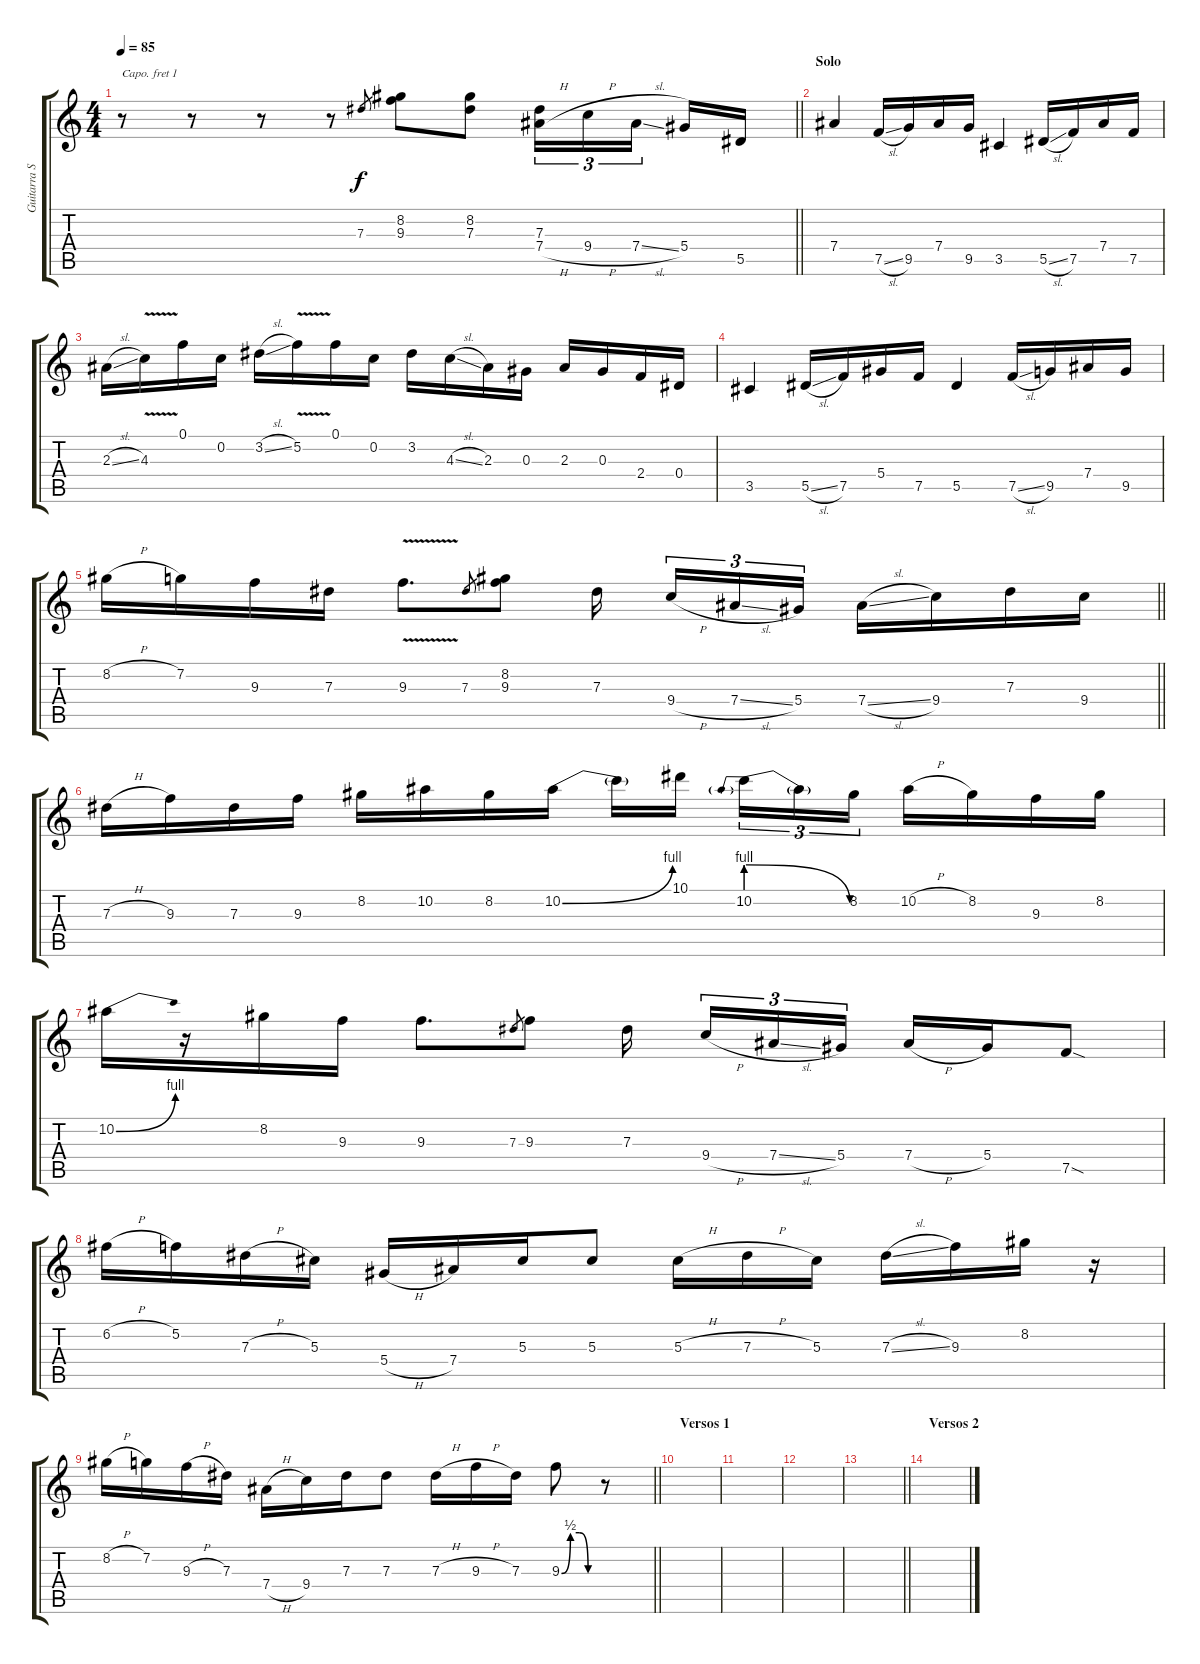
\track ("Guitarra Solo" "Guitarra S") {instrument overdrivenguitar}
\staff {score tabs}
\capo 1
\tuning (E4 B3 G3 D3 A2 E2) {hide}
\ts (4 4)
\tempo 85
\clef g2
\barLineRight lightlight
\ks c
r.8{dy f} r.8 r.8 r.8 7.3.8{gr} (8.2 9.3).8 (8.2 7.3).8 (7.3 7.4{h}).16{tu (3 2)} 9.4{h}.16{tu (3 2)} 7.4{sl}.16{tu (3 2) beam splitsecondary} 5.4.16 5.5.16 |
\section ("" "Solo")
7.4.4 7.5{sl}.16 9.5.16 7.4.16 9.5.16 3.5.4 5.5{sl}.16 7.5.16 7.4.16 7.5.16 |
2.3{sl}.16 4.3{v}.16 0.1.16 0.2.16 3.2{sl}.16 5.2{v}.16 0.1.16 0.2.16 3.2.16 4.3{sl}.16 2.3.16 0.3.16 2.3.16 0.3.16 2.4.16 0.4.16 |
3.5.4 5.5{sl}.16 7.5.16 5.4.16 7.5.16 5.5.4 7.5{sl}.16 9.5.16 7.4.16 9.5.16 |
\barLineRight lightlight
8.2{h}.16 7.2.16 9.3.16 7.3.16 9.3{v}.8{d} 7.3.8{gr} (8.2 9.3).8 7.3.16{beam splitsecondary} 9.4{h}.16{tu (3 2)} 7.4{sl}.16{tu (3 2)} 5.4.16{tu (3 2)} 7.4{sl}.16 9.4.16 7.3.16 9.4.16 |
7.3{h}.16 9.3.16 7.3.16 9.3.16 8.2.16 10.2.16 8.2.16 10.2{be (bend 0 0 60 4)}.16 10.2{t}.16 10.1.16{beam splitsecondary} 10.2{be (prebendrelease 0 4 60 0)}.16{tu (3 2)} 10.2{t}.16{tu (3 2)} 8.2.16{tu (3 2)} 10.2{h}.16 8.2.16 9.3.16 8.2.16 |
10.2{be (bend 0 0 60 4)}.16 r.16 8.2.16 9.3.16 9.3.8{d} 7.3.8{gr} 9.3.8 7.3.16{beam splitsecondary} 9.4{h}.16{tu (3 2)} 7.4{sl}.16{tu (3 2)} 5.4.16{tu (3 2)} 7.4{h}.16 5.4.16 7.5{sod}.8 |
6.2{h}.16 5.2.16 7.3{h}.16 5.3.16 5.4{h}.16 7.4.16 5.3.16 5.3.8 5.3{h}.16 7.3{h}.16 5.3.16 7.3{sl}.16 9.3.16 8.2.16 r.16 |
\barLineRight lightlight
8.2{h}.16 7.2.16 9.3{h}.16 7.3.16 7.4{h}.16 9.4.16 7.3.16 7.3.8 7.3{h}.16 9.3{h}.16 7.3.16 9.3{be (custom 0 0 15 2 30 2 45 0 60 0)}.8 r.8 |
\section ("" "Versos 1")
|
|
|
\barLineRight lightlight
|
\section ("" "Versos 2")
